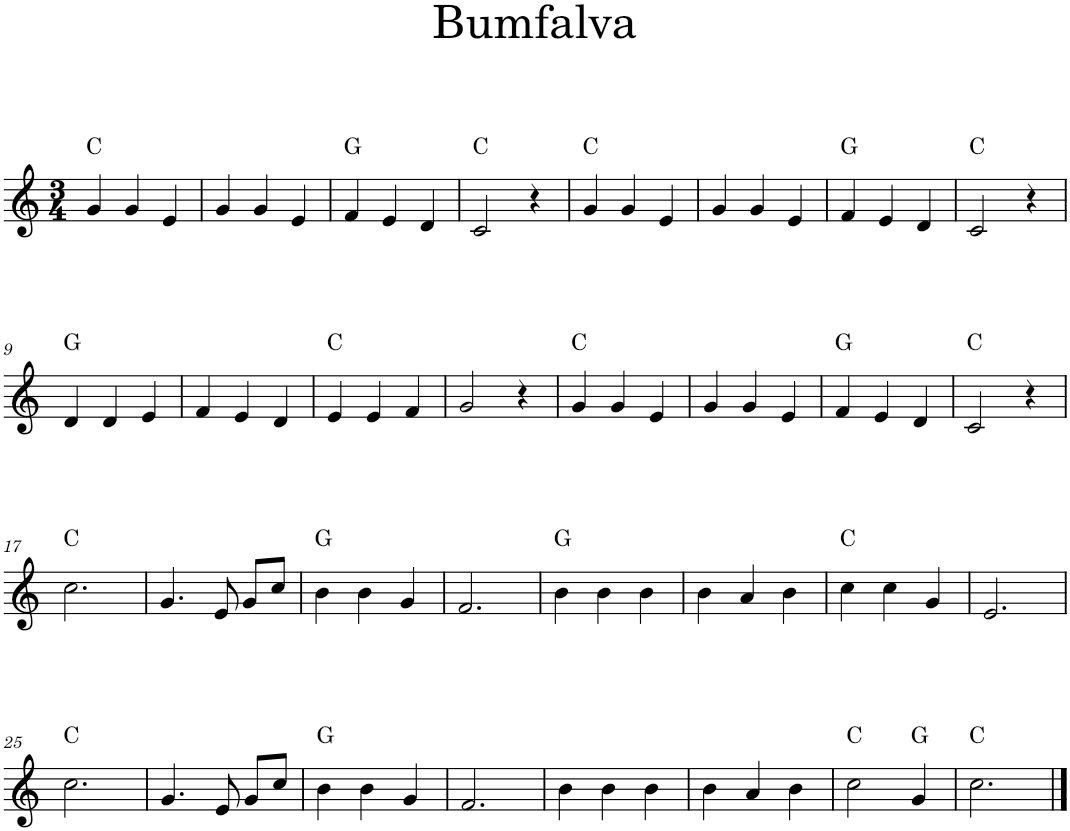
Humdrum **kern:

**kern	**harte
*part1	*part1
*staff1	*
*I"Piano	*
*I'Pno.	*
*clefG2	*
*k[]	*
*M3/4	*
=1	=1
4g/	C:maj
4g/	.
4e/	.
=2	=2
4g/	.
4g/	.
4e/	.
=3	=3
4f/	G:maj
4e/	.
4d/	.
=4	=4
2c/	C:maj
4r	.
=5	=5
4g/	C:maj
4g/	.
4e/	.
=6	=6
4g/	.
4g/	.
4e/	.
=7	=7
4f/	G:maj
4e/	.
4d/	.
=8	=8
2c/	C:maj
4r	.
!!LO:LB:g=z
=9	=9
4d/	G:maj
4d/	.
4e/	.
=10	=10
4f/	.
4e/	.
4d/	.
=11	=11
4e/	C:maj
4e/	.
4f/	.
=12	=12
2g/	.
4r	.
=13	=13
4g/	C:maj
4g/	.
4e/	.
=14	=14
4g/	.
4g/	.
4e/	.
=15	=15
4f/	G:maj
4e/	.
4d/	.
=16	=16
2c/	C:maj
4r	.
!!LO:LB:g=z
=17	=17
2.cc\	C:maj
=18	=18
4.g/	.
8e/	.
8g/L	.
8cc/J	.
=19	=19
4b\	G:maj
4b\	.
4g/	.
=20	=20
2.f/	.
=21	=21
4b\	G:maj
4b\	.
4b\	.
=22	=22
4b\	.
4a/	.
4b\	.
=23	=23
4cc\	C:maj
4cc\	.
4g/	.
=24	=24
2.e/	.
!!LO:LB:g=z
=25	=25
2.cc\	C:maj
=26	=26
4.g/	.
8e/	.
8g/L	.
8cc/J	.
=27	=27
4b\	G:maj
4b\	.
4g/	.
=28	=28
2.f/	.
=29	=29
4b\	.
4b\	.
4b\	.
=30	=30
4b\	.
4a/	.
4b\	.
=31	=31
2cc\	C:maj
4g/	G:maj
=32	=32
2.cc\	C:maj
==	==
*-	*-
